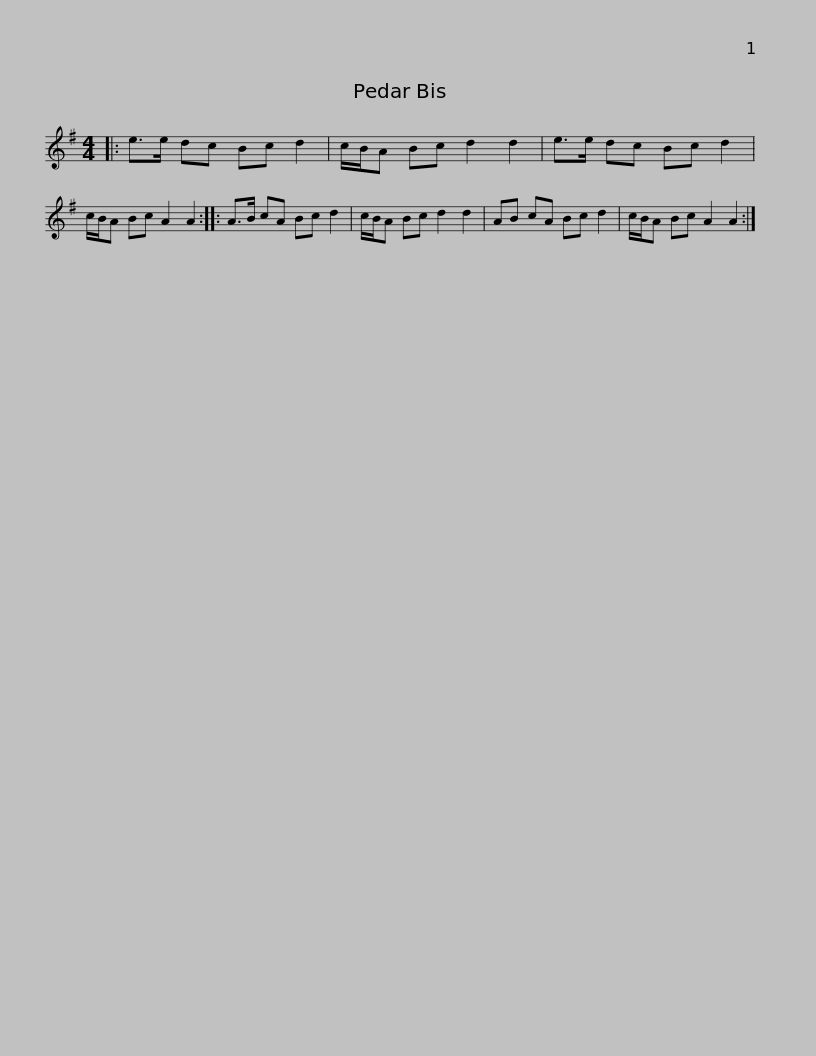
X:1
L:1/8
M:4/4
I:linebreak $
K:G
V:1 treble
V:1
|: e>e dc Bc d2 | c/B/A Bc d2 d2 | e>e dc Bc d2 | c/B/A Bc A2 A2 :: A>B cA Bc d2 |$ %5
 c/B/A Bc d2 d2 | AB cA Bc d2 | c/B/A Bc A2 A2 :| %8
